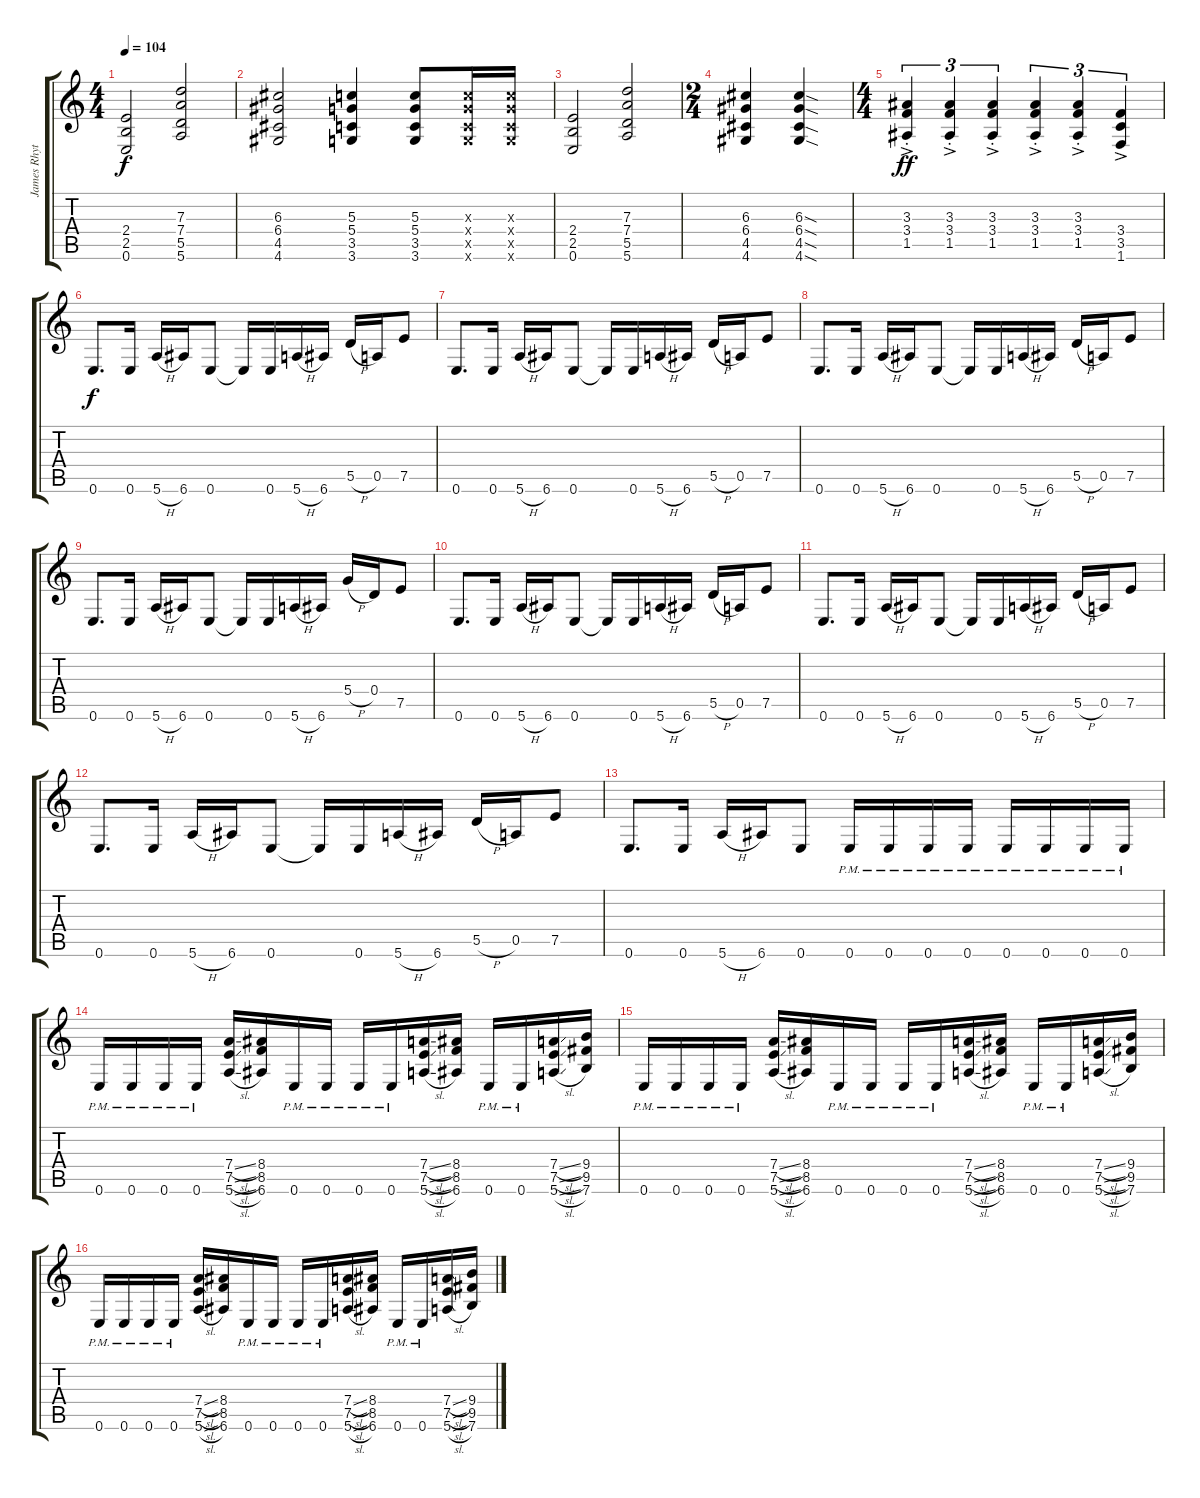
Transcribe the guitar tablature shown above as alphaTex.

\track ("James Rhythm" "James Rhyt") {instrument distortionguitar}
\staff {score tabs}
\tuning (E4 B3 G3 D3 A2 E2) {hide}
\ts (4 4)
\tempo 104
\clef g2
\ks c
(2.4 2.5 0.6).2{dy f} (7.3 7.4 5.5 5.6).2 |
(6.3 6.4 4.5 4.6).2 (5.3 5.4 3.5 3.6).4 (5.3 5.4 3.5 3.6).8 (5.3{x} 5.4{x} 3.5{x} 3.6{x}).16 (5.3{x} 5.4{x} 3.5{x} 3.6{x}).16 |
(2.4 2.5 0.6).2 (7.3 7.4 5.5 5.6).2 |
\ts (2 4)
(6.3 6.4 4.5 4.6).4 (6.3{sod} 6.4{sod} 4.5{sod} 4.6{sod}).4 |
\ts (4 4)
(3.3{ac st} 3.4{ac st} 1.5{ac st}).4{tu (3 2) dy ff} (3.3{ac st} 3.4{ac st} 1.5{ac st}).4{tu (3 2)} (3.3{ac st} 3.4{ac st} 1.5{ac st}).4{tu (3 2)} (3.3{ac st} 3.4{ac st} 1.5{ac st}).4{tu (3 2)} (3.3{ac st} 3.4{ac st} 1.5{ac st}).4{tu (3 2)} (3.4{ac} 3.5{ac} 1.6{ac}).4{tu (3 2)} |
0.6.8{d dy f} 0.6.16 5.6{h}.16 6.6.16 0.6.8 0.6{t}.16 0.6.16 5.6{h}.16 6.6.16 5.5{h}.16 0.5.16 7.5.8 |
0.6.8{d} 0.6.16 5.6{h}.16 6.6.16 0.6.8 0.6{t}.16 0.6.16 5.6{h}.16 6.6.16 5.5{h}.16 0.5.16 7.5.8 |
0.6.8{d} 0.6.16 5.6{h}.16 6.6.16 0.6.8 0.6{t}.16 0.6.16 5.6{h}.16 6.6.16 5.5{h}.16 0.5.16 7.5.8 |
0.6.8{d} 0.6.16 5.6{h}.16 6.6.16 0.6.8 0.6{t}.16 0.6.16 5.6{h}.16 6.6.16 5.4{h}.16 0.4.16 7.5.8 |
0.6.8{d} 0.6.16 5.6{h}.16 6.6.16 0.6.8 0.6{t}.16 0.6.16 5.6{h}.16 6.6.16 5.5{h}.16 0.5.16 7.5.8 |
0.6.8{d} 0.6.16 5.6{h}.16 6.6.16 0.6.8 0.6{t}.16 0.6.16 5.6{h}.16 6.6.16 5.5{h}.16 0.5.16 7.5.8 |
0.6.8{d} 0.6.16 5.6{h}.16 6.6.16 0.6.8 0.6{t}.16 0.6.16 5.6{h}.16 6.6.16 5.5{h}.16 0.5.16 7.5.8 |
0.6.8{d} 0.6.16 5.6{h}.16 6.6.16 0.6.8 0.6{pm}.16 0.6{pm}.16 0.6{pm}.16 0.6{pm}.16 0.6{pm}.16 0.6{pm}.16 0.6{pm}.16 0.6{pm}.16 |
0.6{pm}.16 0.6{pm}.16 0.6{pm}.16 0.6{pm}.16 (7.4{sl} 7.5{sl} 5.6{sl}).16 (8.4 8.5 6.6).16 0.6{pm}.16 0.6{pm}.16 0.6{pm}.16 0.6{pm}.16 (7.4{sl} 7.5{sl} 5.6{sl}).16 (8.4 8.5 6.6).16 0.6{pm}.16 0.6{pm}.16 (7.4{sl} 7.5{sl} 5.6{sl}).16 (9.4 9.5 7.6).16 |
0.6{pm}.16 0.6{pm}.16 0.6{pm}.16 0.6{pm}.16 (7.4{sl} 7.5{sl} 5.6{sl}).16 (8.4 8.5 6.6).16 0.6{pm}.16 0.6{pm}.16 0.6{pm}.16 0.6{pm}.16 (7.4{sl} 7.5{sl} 5.6{sl}).16 (8.4 8.5 6.6).16 0.6{pm}.16 0.6{pm}.16 (7.4{sl} 7.5{sl} 5.6{sl}).16 (9.4 9.5 7.6).16 |
0.6{pm}.16 0.6{pm}.16 0.6{pm}.16 0.6{pm}.16 (7.4{sl} 7.5{sl} 5.6{sl}).16 (8.4 8.5 6.6).16 0.6{pm}.16 0.6{pm}.16 0.6{pm}.16 0.6{pm}.16 (7.4{sl} 7.5{sl} 5.6{sl}).16 (8.4 8.5 6.6).16 0.6{pm}.16 0.6{pm}.16 (7.4{sl} 7.5{sl} 5.6{sl}).16 (9.4 9.5 7.6).16
